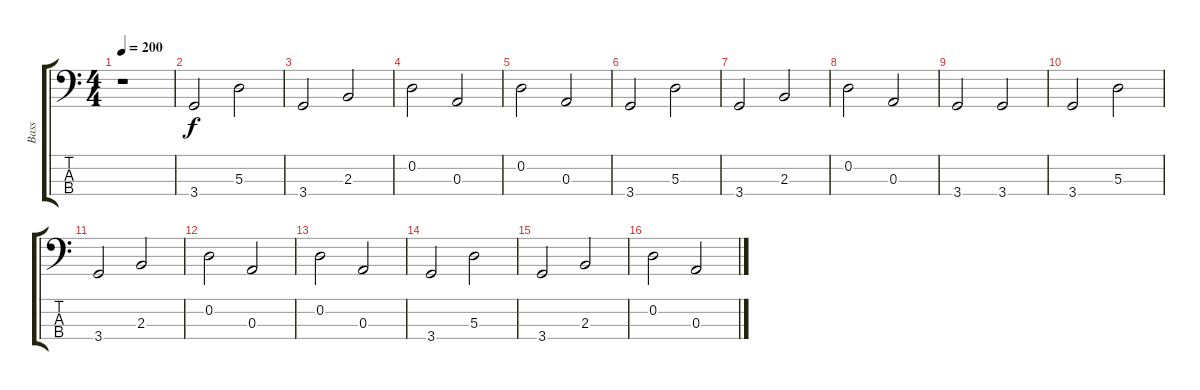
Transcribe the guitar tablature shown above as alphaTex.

\track ("Bass" "Bass") {instrument acousticbass}
\staff {score tabs}
\tuning (G2 D2 A1 E1) {hide}
\ts (4 4)
\tempo 200
\clef f4
\ks c
r.1{dy f instrument acousticbass} |
3.4.2 5.3.2 |
3.4.2 2.3.2 |
0.2.2 0.3.2 |
0.2.2 0.3.2 |
3.4.2 5.3.2 |
3.4.2 2.3.2 |
0.2.2 0.3.2 |
3.4.2 3.4.2 |
3.4.2 5.3.2 |
3.4.2 2.3.2 |
0.2.2 0.3.2 |
0.2.2 0.3.2 |
3.4.2 5.3.2 |
3.4.2 2.3.2 |
0.2.2 0.3.2
